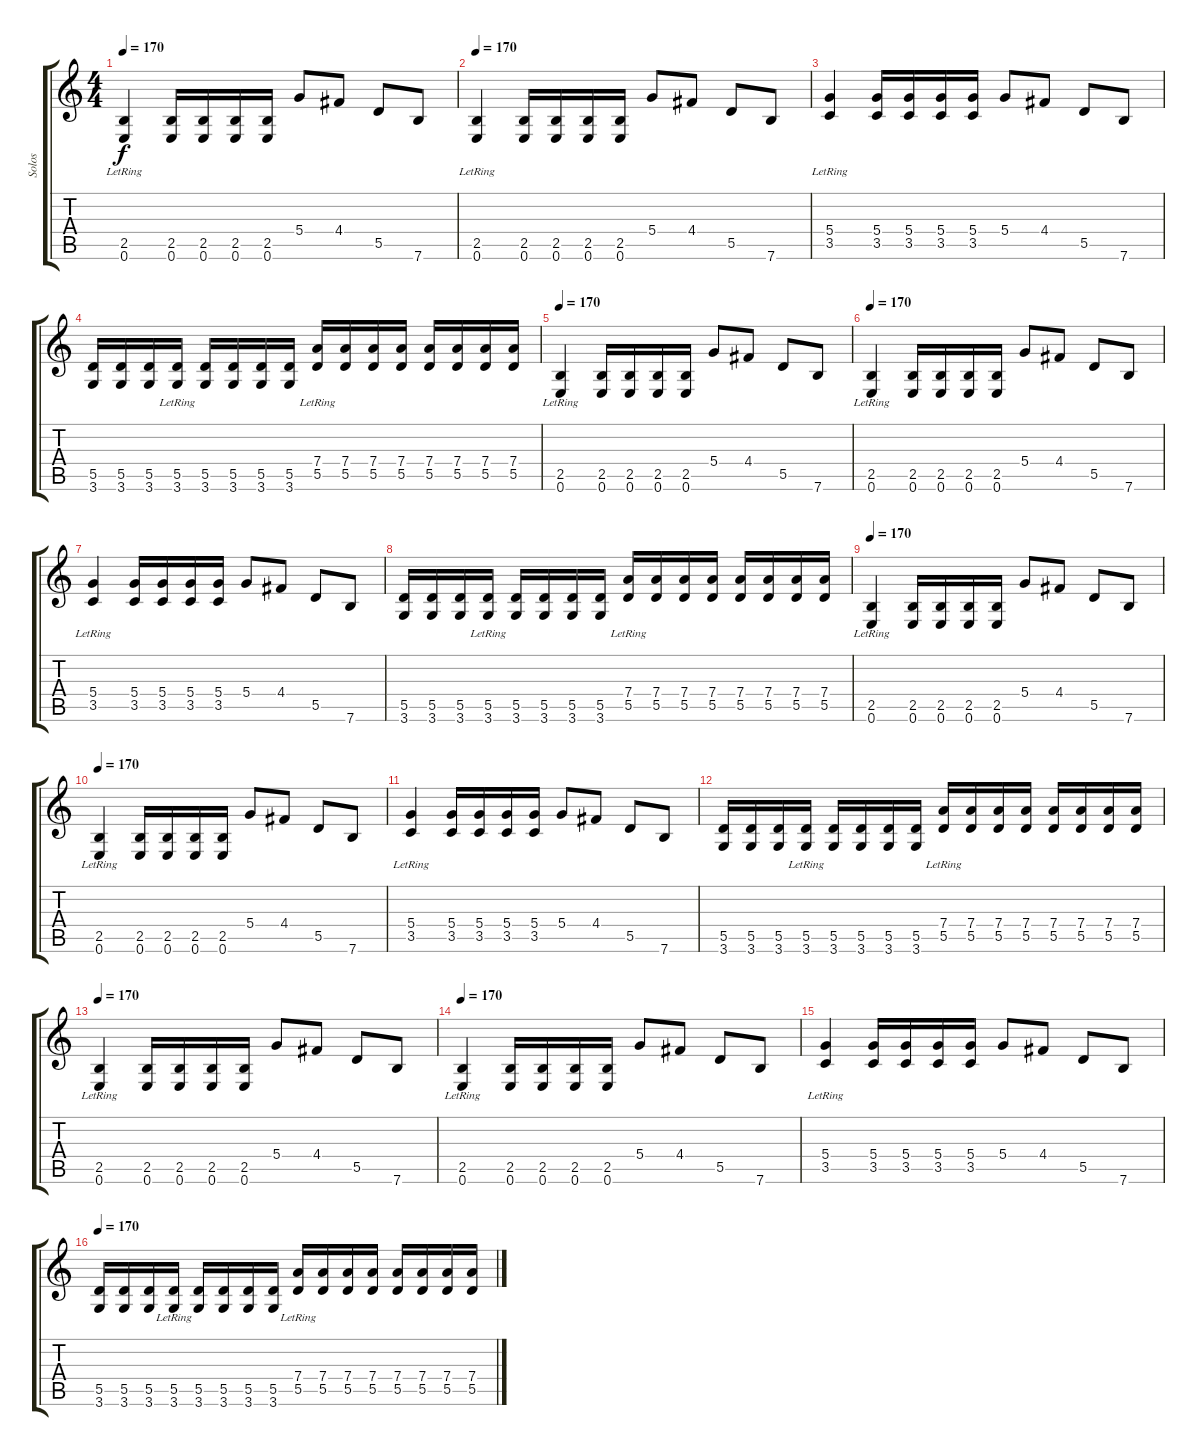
\track ("Solos" "Solos") {instrument distortionguitar}
\staff {score tabs}
\tuning (E4 B3 G3 D3 A2 E2) {hide}
\ts (4 4)
\tempo 170
\clef g2
\ks c
(2.5{lr} 0.6{lr}).4{dy f instrument overdrivenguitar} (2.5 0.6).16 (2.5 0.6).16 (2.5 0.6).16 (2.5 0.6).16 5.4.8 4.4.8 5.5.8 7.6.8 |
\tempo 170
(2.5{lr} 0.6).4{instrument overdrivenguitar} (2.5 0.6).16 (2.5 0.6).16 (2.5 0.6).16 (2.5 0.6).16 5.4.8 4.4.8 5.5.8 7.6.8 |
(5.4{lr} 3.5{lr}).4 (5.4 3.5).16 (5.4 3.5).16 (5.4 3.5).16 (5.4 3.5).16 5.4.8 4.4.8 5.5.8 7.6.8 |
(5.5 3.6).16 (5.5 3.6).16 (5.5 3.6).16 (5.5{lr} 3.6{lr}).16 (5.5 3.6).16 (5.5 3.6).16 (5.5 3.6).16 (5.5 3.6).16 (7.4{lr} 5.5{lr}).16 (7.4 5.5).16 (7.4 5.5).16 (7.4 5.5).16 (7.4 5.5).16 (7.4 5.5).16 (7.4 5.5).16 (7.4 5.5).16 |
\tempo 170
(2.5{lr} 0.6{lr}).4{instrument overdrivenguitar} (2.5 0.6).16 (2.5 0.6).16 (2.5 0.6).16 (2.5 0.6).16 5.4.8 4.4.8 5.5.8 7.6.8 |
\tempo 170
(2.5{lr} 0.6).4{instrument overdrivenguitar} (2.5 0.6).16 (2.5 0.6).16 (2.5 0.6).16 (2.5 0.6).16 5.4.8 4.4.8 5.5.8 7.6.8 |
(5.4{lr} 3.5{lr}).4 (5.4 3.5).16 (5.4 3.5).16 (5.4 3.5).16 (5.4 3.5).16 5.4.8 4.4.8 5.5.8 7.6.8 |
(5.5 3.6).16 (5.5 3.6).16 (5.5 3.6).16 (5.5{lr} 3.6{lr}).16 (5.5 3.6).16 (5.5 3.6).16 (5.5 3.6).16 (5.5 3.6).16 (7.4{lr} 5.5{lr}).16 (7.4 5.5).16 (7.4 5.5).16 (7.4 5.5).16 (7.4 5.5).16 (7.4 5.5).16 (7.4 5.5).16 (7.4 5.5).16 |
\tempo 170
(2.5{lr} 0.6{lr}).4{instrument overdrivenguitar} (2.5 0.6).16 (2.5 0.6).16 (2.5 0.6).16 (2.5 0.6).16 5.4.8 4.4.8 5.5.8 7.6.8 |
\tempo 170
(2.5{lr} 0.6).4{instrument overdrivenguitar} (2.5 0.6).16 (2.5 0.6).16 (2.5 0.6).16 (2.5 0.6).16 5.4.8 4.4.8 5.5.8 7.6.8 |
(5.4{lr} 3.5{lr}).4 (5.4 3.5).16 (5.4 3.5).16 (5.4 3.5).16 (5.4 3.5).16 5.4.8 4.4.8 5.5.8 7.6.8 |
(5.5 3.6).16 (5.5 3.6).16 (5.5 3.6).16 (5.5{lr} 3.6{lr}).16 (5.5 3.6).16 (5.5 3.6).16 (5.5 3.6).16 (5.5 3.6).16 (7.4{lr} 5.5{lr}).16 (7.4 5.5).16 (7.4 5.5).16 (7.4 5.5).16 (7.4 5.5).16 (7.4 5.5).16 (7.4 5.5).16 (7.4 5.5).16 |
\tempo 170
(2.5{lr} 0.6{lr}).4{instrument overdrivenguitar} (2.5 0.6).16 (2.5 0.6).16 (2.5 0.6).16 (2.5 0.6).16 5.4.8 4.4.8 5.5.8 7.6.8 |
\tempo 170
(2.5{lr} 0.6).4{instrument overdrivenguitar} (2.5 0.6).16 (2.5 0.6).16 (2.5 0.6).16 (2.5 0.6).16 5.4.8 4.4.8 5.5.8 7.6.8 |
(5.4{lr} 3.5{lr}).4 (5.4 3.5).16 (5.4 3.5).16 (5.4 3.5).16 (5.4 3.5).16 5.4.8 4.4.8 5.5.8 7.6.8 |
\tempo 170
(5.5 3.6).16 (5.5 3.6).16 (5.5 3.6).16 (5.5{lr} 3.6{lr}).16 (5.5 3.6).16 (5.5 3.6).16 (5.5 3.6).16 (5.5 3.6).16 (7.4{lr} 5.5{lr}).16 (7.4 5.5).16 (7.4 5.5).16 (7.4 5.5).16 (7.4 5.5).16 (7.4 5.5).16 (7.4 5.5).16 (7.4 5.5).16
